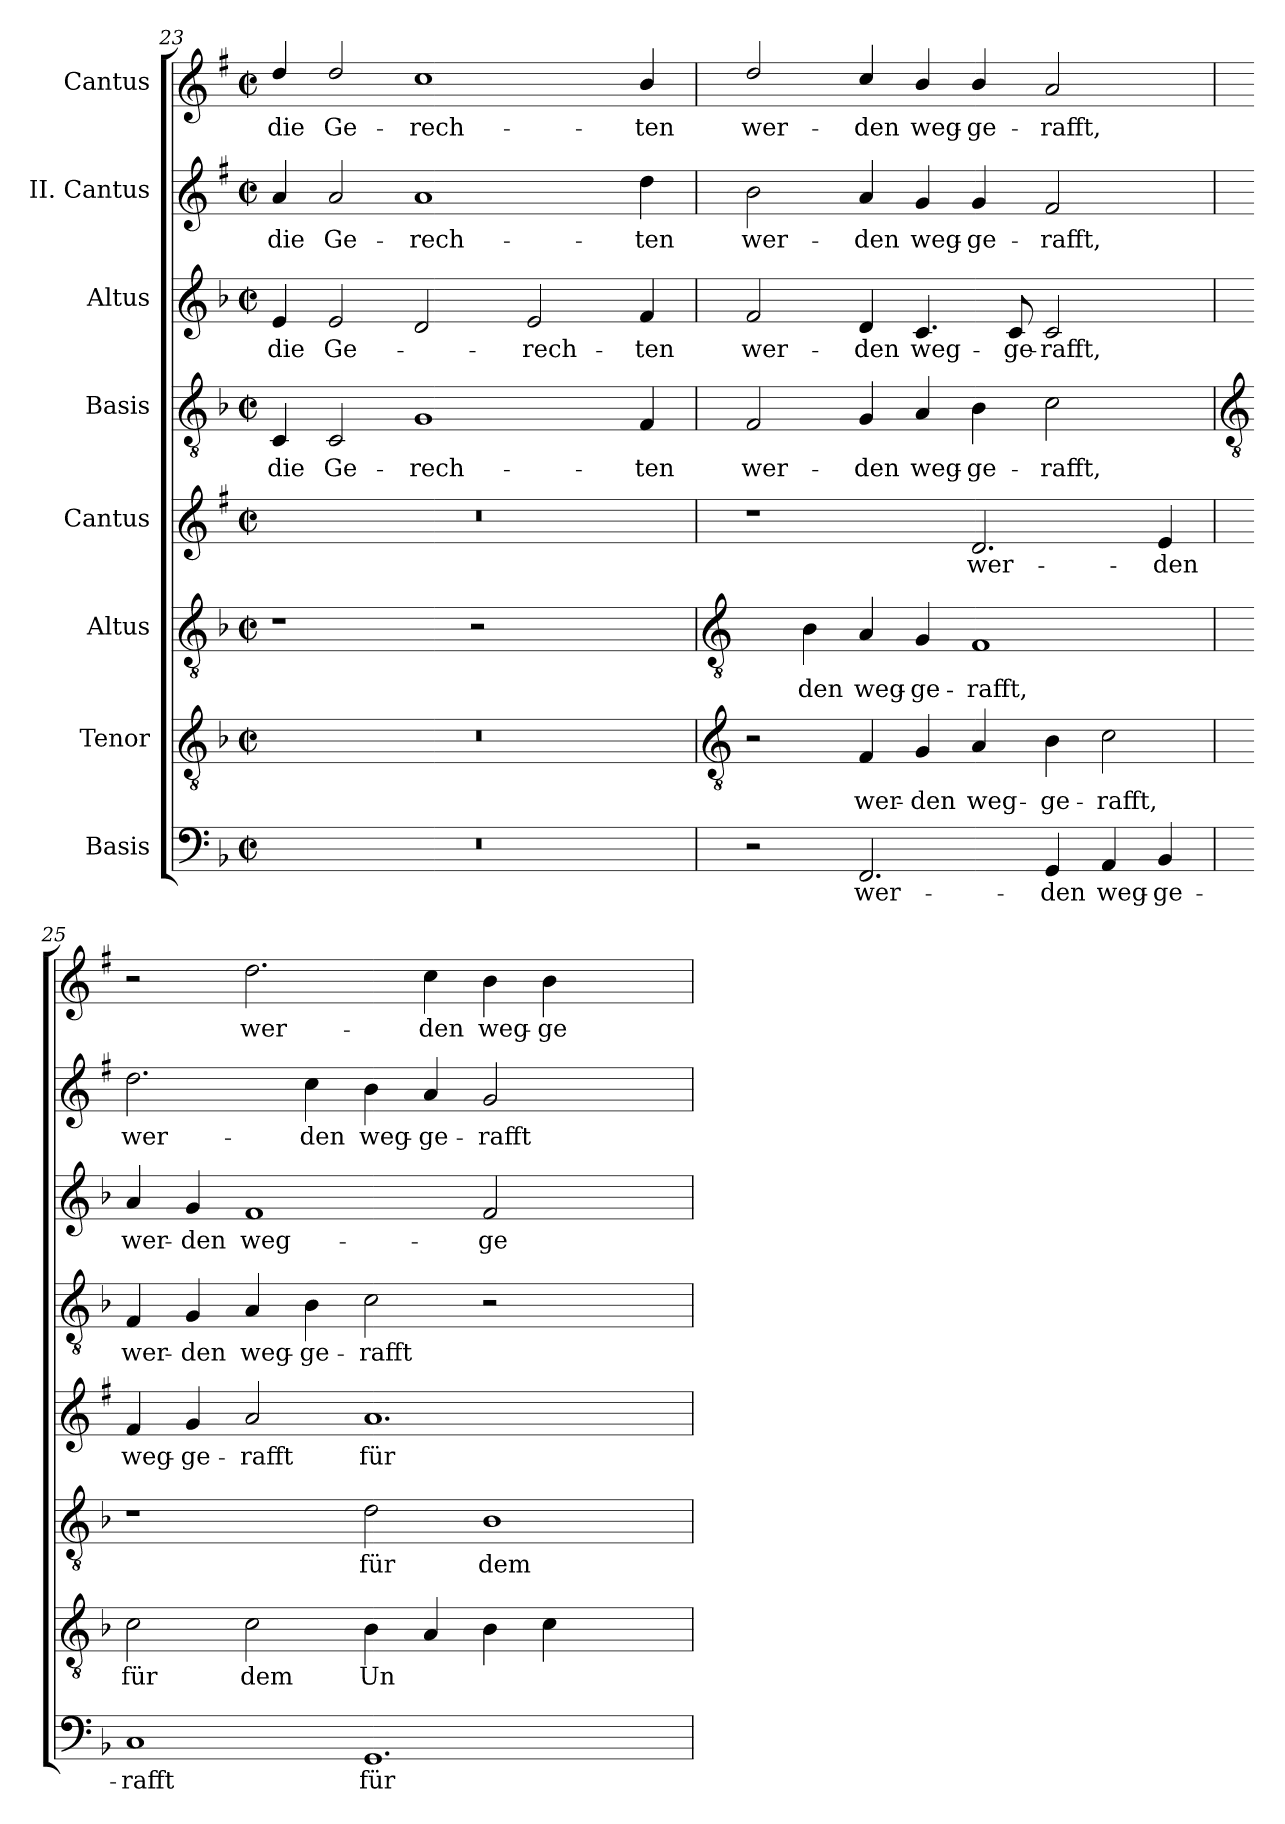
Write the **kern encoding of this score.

**kern	**text	**kern	**text	**kern	**text	**kern	**text	**kern	**text	**kern	**text	**kern	**text	**kern	**text
*part8	*part8	*part7	*part7	*part6	*part6	*part5	*part5	*part4	*part4	*part3	*part3	*part2	*part2	*part1	*part1
*staff8	*staff8	*staff7	*staff7	*staff6	*staff6	*staff5	*staff5	*staff4	*staff4	*staff3	*staff3	*staff2	*staff2	*staff1	*staff1
*I"Basis	*	*I"Tenor	*	*I"Altus	*	*I"Cantus	*	*I"Basis	*	*I"Altus	*	*I"II. Cantus	*	*I"Cantus	*
*clefF4	*	*clefGv2	*	*clefGv2	*	*clefG2	*	*clefGv2	*	*clefG2	*	*clefG2	*	*clefG2	*
*	*	*	*	*	*	*ITrd1c2	*	*	*	*	*	*ITrd1c2	*	*ITrd1c2	*
*k[b-]	*	*k[b-]	*	*k[b-]	*	*k[b-]	*	*k[b-]	*	*k[b-]	*	*k[b-]	*	*k[b-]	*
*F:	*	*F:	*	*F:	*	*F:	*	*F:	*	*F:	*	*F:	*	*F:	*
*M4/2	*	*M4/2	*	*M4/2	*	*M4/2	*	*M4/2	*	*M4/2	*	*M4/2	*	*M4/2	*
*met(c|)	*	*met(c|)	*	*met(c|)	*	*met(c|)	*	*met(c|)	*	*met(c|)	*	*met(c|)	*	*met(c|)	*
=23A	=23A	=23A	=23A	=23A	=23A	=23A	=23A	=23A	=23A	=23A	=23A	=23A	=23A	=23A	=23A
!	!	!	!	!	!	!	!	!	!LO:LY:b	!	!LO:LY:b	!	!LO:LY:b	!	!LO:LY:b
*	*	*	*	*	*	*	*	*	*	*	*	*	*	*^	*
0r	.	0r	.	1r	.	0r	.	4C	die	4e	die	4g	die	4cc	0ryy	die
!	!	!	!	!	!	!	!	!	!LO:LY:b	!	!LO:LY:b	!	!LO:LY:b	!	!	!LO:LY:b
.	.	.	.	.	.	.	.	2C	Ge-	2e	Ge-	2g	Ge-	2cc	.	Ge-
!	!	!	!	!	!	!	!	!	!LO:LY:b	!	!	!	!LO:LY:b	!	!	!LO:LY:b
.	.	.	.	.	.	.	.	1G	-rech-	2d	.	1g	-rech-	1b-	.	-rech-
.	.	.	.	2r	.	.	.	.	.	.	.	.	.	.	.	.
!	!	!	!	!	!	!	!	!	!	!	!LO:LY:b	!	!	!	!	!
.	.	.	.	.	.	.	.	.	.	2e	-rech-	.	.	.	.	.
!	!	!	!	!	!LO:LY:b	!	!	!	!	!	!	!	!	!	!	!
.	.	.	.	[2cyy	wer-	.	.	.	.	.	.	.	.	.	.	.
!	!	!	!	!	!	!	!	!	!LO:LY:b	!	!LO:LY:b	!	!LO:LY:b	!	!	!LO:LY:b
.	.	.	.	.	.	.	.	4F	-ten	4f	-ten	4cc	-ten	4a	.	-ten
!!LO:LB:g=z	!!
=24A	=24A	=24A	=24A	=24A	=24A	=24A	=24A	=24A	=24A	=24A	=24A	=24A	=24A	=24A	=24A	=24A
*	*	*clefGv2	*	*clefGv2	*	*	*	*	*	*	*	*	*	*	*	*
!	!	!	!	!	!	!	!	!	!LO:LY:b	!	!LO:LY:b	!	!LO:LY:b	!	!	!LO:LY:b
2r	.	2r	.	4cyy]	.	1r	.	2F	wer-	2f	wer-	2a	wer-	2cc	0ryy	wer-
!	!	!	!	!	!LO:LY:b	!	!	!	!	!	!	!	!	!	!	!
.	.	.	.	4B-	-den	.	.	.	.	.	.	.	.	.	.	.
!	!LO:LY:b	!	!LO:LY:b	!	!LO:LY:b	!	!	!	!LO:LY:b	!	!LO:LY:b	!	!LO:LY:b	!	!	!LO:LY:b
2.FF	wer-	4F	wer-	4A	weg-	.	.	4G	-den	4d	-den	4g	-den	4b-	.	-den
!	!	!	!LO:LY:b	!	!LO:LY:b	!	!	!	!LO:LY:b	!	!LO:LY:b	!	!LO:LY:b	!	!	!LO:LY:b
.	.	4G	-den	4G	-ge-	.	.	4A	weg-	4.c	weg-	4f	weg-	4a	.	weg-
!	!	!	!LO:LY:b	!	!LO:LY:b	!	!LO:LY:b	!	!LO:LY:b	!	!	!	!LO:LY:b	!	!	!LO:LY:b
.	.	4A	weg-	1F	-rafft,	2.c	wer-	4B-	-ge-	.	.	4f	-ge-	4a	.	-ge-
!	!	!	!	!	!	!	!	!	!	!	!LO:LY:b	!	!	!	!	!
.	.	.	.	.	.	.	.	.	.	8c	-ge-	.	.	.	.	.
!	!LO:LY:b	!	!LO:LY:b	!	!	!	!	!	!LO:LY:b	!	!LO:LY:b	!	!LO:LY:b	!	!	!LO:LY:b
4GG	-den	4B-	-ge-	.	.	.	.	2c	-rafft,	2c	-rafft,	2e	-rafft,	2g	.	-rafft,
!	!LO:LY:b	!	!LO:LY:b	!	!	!	!	!	!	!	!	!	!	!	!	!
4AA	weg-	2c	-rafft,	.	.	.	.	.	.	.	.	.	.	.	.	.
!	!LO:LY:b	!	!	!	!	!	!LO:LY:b	!	!	!	!	!	!	!	!	!
4BB-	-ge-	.	.	.	.	4d	-den	4ryy	.	4ryy	.	4ryy	.	4ryy	.	.
!!LO:LB:g=z	!!
=25	=25	=25	=25	=25	=25	=25	=25	=25	=25	=25	=25	=25	=25	=25	=25	=25
*	*	*	*	*	*	*	*	*clefGv2	*	*	*	*	*	*	*	*
!	!LO:LY:b	!	!LO:LY:b	!	!	!	!LO:LY:b	!	!LO:LY:b	!	!LO:LY:b	!	!LO:LY:b	!	!	!
1C	-rafft	2c	für	1r	.	4e	weg-	4F	wer-	4a	wer-	2.cc	wer-	2r	0ryy	.
!	!	!	!	!	!	!	!LO:LY:b	!	!LO:LY:b	!	!LO:LY:b	!	!	!	!	!
.	.	.	.	.	.	4f	-ge-	4G	-den	4g	-den	.	.	.	.	.
!	!	!	!LO:LY:b	!	!	!	!LO:LY:b	!	!LO:LY:b	!	!LO:LY:b	!	!	!	!	!LO:LY:b
.	.	2c	dem	.	.	2g	-rafft	4A	weg-	1f	weg-	.	.	2.cc	.	wer-
!	!	!	!	!	!	!	!	!	!LO:LY:b	!	!	!	!LO:LY:b	!	!	!
.	.	.	.	.	.	.	.	4B-	-ge-	.	.	4b-	-den	.	.	.
!	!LO:LY:b	!	!LO:LY:b	!	!LO:LY:b	!	!LO:LY:b	!	!LO:LY:b	!	!	!	!LO:LY:b	!	!	!
1.GG	für	4B-	Un	2d	für	1.g	für	2c	-rafft	.	.	4a	weg-	.	.	.
!	!	!	!	!	!	!	!	!	!	!	!	!	!LO:LY:b	!	!	!LO:LY:b
.	.	4A	.	.	.	.	.	.	.	.	.	4g	-ge-	4b-	.	-den
!	!	!	!	!	!LO:LY:b	!	!	!	!	!	!LO:LY:b	!	!LO:LY:b	!	!	!LO:LY:b
.	.	4B-	.	1B-	dem	.	.	2r	.	2f	-ge-	2f	-rafft	4a	.	weg-
!	!	!	!	!	!	!	!	!	!	!	!	!	!	!	!	!LO:LY:b
.	.	4c	.	.	.	.	.	.	.	.	.	.	.	4a	.	-ge-
.	.	2ryy	.	.	.	.	.	2ryy	.	2ryy	.	2ryy	.	2ryy	2ryy	.
*	*	*	*	*	*	*	*	*	*	*	*	*	*	*v	*v	*
=	=	=	=	=	=	=	=	=	=	=	=	=	=	=	=
*-	*-	*-	*-	*-	*-	*-	*-	*-	*-	*-	*-	*-	*-	*-	*-
